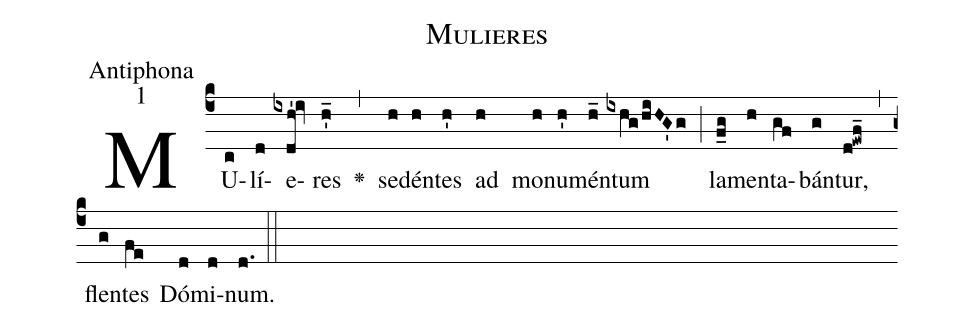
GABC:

name:Mulieres;
office-part:Antiphona;
mode:1;
%%
(c4) MU(c)lí(d)e(ixdh'!iv)res(h'_) <v>\greheightstar</v>(,) se(h)dén(h)tes(h') ad(h) mo(h)nu(h')mén(h_)tum(ixhg/hiHG'g) (;) la(f_g)men(h)ta(gf)bán(g)tur,(d!ewf_) (,) flen(g)tes(fe) Dó(d)mi(d)num.(d.) (::)
